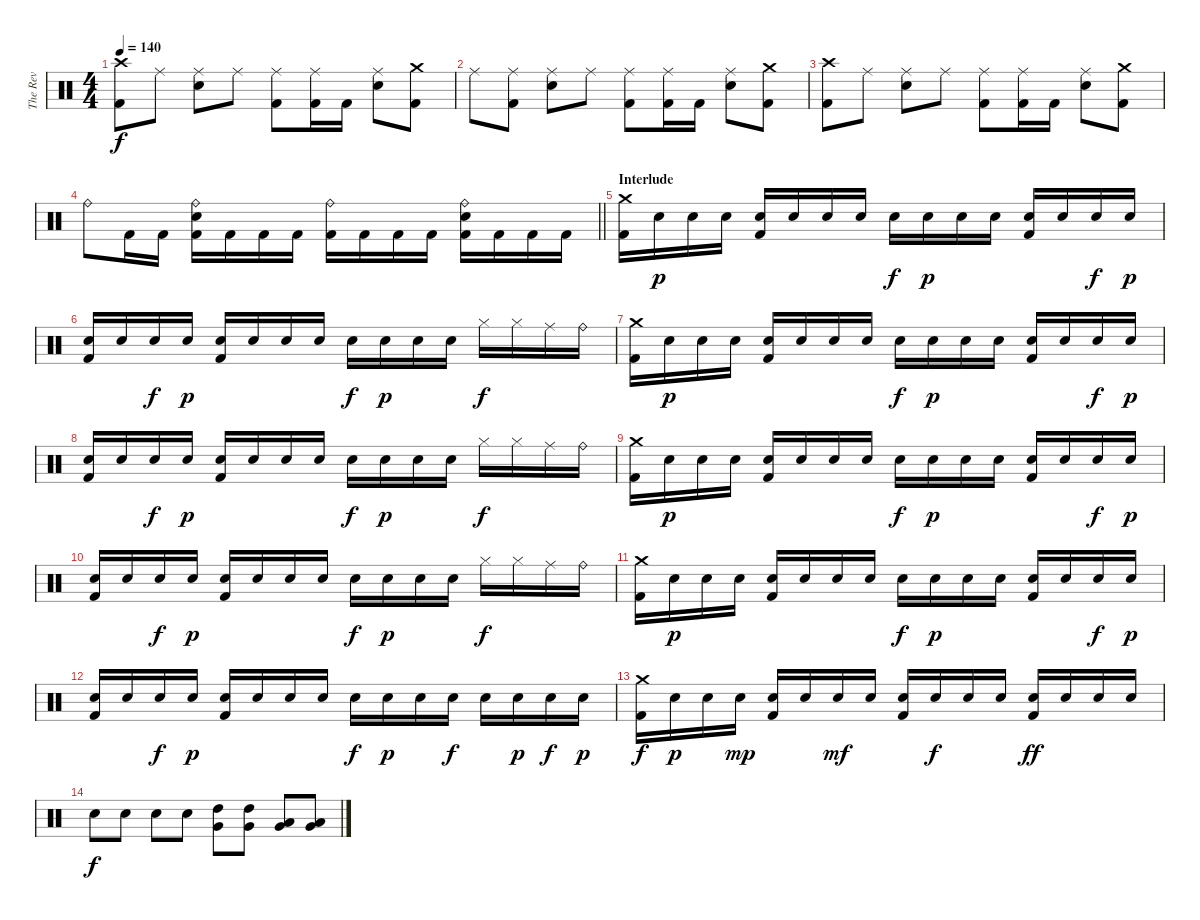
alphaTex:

\track ("The Rev" "The Rev") {instrument percussion}
\staff {score}
\articulation defaults
\ts (4 4)
\tempo 140
\clef neutral
\ks c
("Crash high (hit)" "Kick (hit) 2").8{dy f} "Ride (middle)".8 ("Ride (middle)" "Snare (hit) 2").8 "Ride (middle)".8 ("Ride (middle)" "Kick (hit) 2").8 ("Ride (middle)" "Kick (hit) 2").16 "Kick (hit) 2".16 ("Ride (middle)" "Snare (hit) 2").8 ("Crash medium (hit)" "Kick (hit) 2").8 |
"Ride (middle)".8 ("Ride (middle)" "Kick (hit) 2").8 ("Ride (middle)" "Snare (hit) 2").8 "Ride (middle)".8 ("Ride (middle)" "Kick (hit) 2").8 ("Ride (middle)" "Kick (hit) 2").16 "Kick (hit) 2".16 ("Ride (middle)" "Snare (hit) 2").8 ("Crash medium (hit)" "Kick (hit) 2").8 |
("Crash high (hit)" "Kick (hit) 2").8 "Ride (middle)".8 ("Ride (middle)" "Snare (hit) 2").8 "Ride (middle)".8 ("Ride (middle)" "Kick (hit) 2").8 ("Ride (middle)" "Kick (hit) 2").16 "Kick (hit) 2".16 ("Ride (middle)" "Snare (hit) 2").8 ("Crash medium (hit)" "Kick (hit) 2").8 |
\barLineRight lightlight "Ride (bell)".8 "Kick (hit) 2".16 "Kick (hit) 2".16
("Ride (bell)" "Snare (hit) 2" "Kick (hit) 2").16 "Kick (hit) 2".16 "Kick (hit) 2".16 "Kick (hit) 2".16 ("Ride (bell)" "Kick (hit) 2").16 "Kick (hit) 2".16 "Kick (hit) 2".16 "Kick (hit) 2".16 ("Ride (bell)" "Snare (hit) 2" "Kick (hit) 2").16 "Kick (hit) 2".16 "Kick (hit) 2".16 "Kick (hit) 2".16 |
\section ("" "Interlude")
("Crash medium (hit)" "Kick (hit) 2").16 "Snare (hit) 2".16{dy p} "Snare (hit) 2".16 "Snare (hit) 2".16 ("Snare (hit) 2" "Kick (hit) 2").16 "Snare (hit) 2".16 "Snare (hit) 2".16 "Snare (hit) 2".16 "Snare (hit) 2".16{dy f} "Snare (hit) 2".16{dy p} "Snare (hit) 2".16 "Snare (hit) 2".16 ("Snare (hit) 2" "Kick (hit) 2").16 "Snare (hit) 2".16 "Snare (hit) 2".16{dy f} "Snare (hit) 2".16{dy p} |
("Snare (hit) 2" "Kick (hit) 2").16 "Snare (hit) 2".16 "Snare (hit) 2".16{dy f} "Snare (hit) 2".16{dy p} ("Snare (hit) 2" "Kick (hit) 2").16 "Snare (hit) 2".16 "Snare (hit) 2".16 "Snare (hit) 2".16 "Snare (hit) 2".16{dy f} "Snare (hit) 2".16{dy p} "Snare (hit) 2".16 "Snare (hit) 2".16 "Hi-Hat (closed)".16{dy f} "Hi-Hat (closed)".16 "Ride (middle)".16 "Ride (bell)".16 |
("Crash medium (hit)" "Kick (hit) 2").16 "Snare (hit) 2".16{dy p} "Snare (hit) 2".16 "Snare (hit) 2".16 ("Snare (hit) 2" "Kick (hit) 2").16 "Snare (hit) 2".16 "Snare (hit) 2".16 "Snare (hit) 2".16 "Snare (hit) 2".16{dy f} "Snare (hit) 2".16{dy p} "Snare (hit) 2".16 "Snare (hit) 2".16 ("Snare (hit) 2" "Kick (hit) 2").16 "Snare (hit) 2".16 "Snare (hit) 2".16{dy f} "Snare (hit) 2".16{dy p} |
("Snare (hit) 2" "Kick (hit) 2").16 "Snare (hit) 2".16 "Snare (hit) 2".16{dy f} "Snare (hit) 2".16{dy p} ("Snare (hit) 2" "Kick (hit) 2").16 "Snare (hit) 2".16 "Snare (hit) 2".16 "Snare (hit) 2".16 "Snare (hit) 2".16{dy f} "Snare (hit) 2".16{dy p} "Snare (hit) 2".16 "Snare (hit) 2".16 "Hi-Hat (closed)".16{dy f} "Hi-Hat (closed)".16 "Ride (middle)".16 "Ride (bell)".16 |
("Crash medium (hit)" "Kick (hit) 2").16 "Snare (hit) 2".16{dy p} "Snare (hit) 2".16 "Snare (hit) 2".16 ("Snare (hit) 2" "Kick (hit) 2").16 "Snare (hit) 2".16 "Snare (hit) 2".16 "Snare (hit) 2".16 "Snare (hit) 2".16{dy f} "Snare (hit) 2".16{dy p} "Snare (hit) 2".16 "Snare (hit) 2".16 ("Snare (hit) 2" "Kick (hit) 2").16 "Snare (hit) 2".16 "Snare (hit) 2".16{dy f} "Snare (hit) 2".16{dy p} |
("Snare (hit) 2" "Kick (hit) 2").16 "Snare (hit) 2".16 "Snare (hit) 2".16{dy f} "Snare (hit) 2".16{dy p} ("Snare (hit) 2" "Kick (hit) 2").16 "Snare (hit) 2".16 "Snare (hit) 2".16 "Snare (hit) 2".16 "Snare (hit) 2".16{dy f} "Snare (hit) 2".16{dy p} "Snare (hit) 2".16 "Snare (hit) 2".16 "Hi-Hat (closed)".16{dy f} "Hi-Hat (closed)".16 "Ride (middle)".16 "Ride (bell)".16 |
("Crash medium (hit)" "Kick (hit) 2").16 "Snare (hit) 2".16{dy p} "Snare (hit) 2".16 "Snare (hit) 2".16 ("Snare (hit) 2" "Kick (hit) 2").16 "Snare (hit) 2".16 "Snare (hit) 2".16 "Snare (hit) 2".16 "Snare (hit) 2".16{dy f} "Snare (hit) 2".16{dy p} "Snare (hit) 2".16 "Snare (hit) 2".16 ("Snare (hit) 2" "Kick (hit) 2").16 "Snare (hit) 2".16 "Snare (hit) 2".16{dy f} "Snare (hit) 2".16{dy p} |
("Snare (hit) 2" "Kick (hit) 2").16 "Snare (hit) 2".16 "Snare (hit) 2".16{dy f} "Snare (hit) 2".16{dy p} ("Snare (hit) 2" "Kick (hit) 2").16 "Snare (hit) 2".16 "Snare (hit) 2".16 "Snare (hit) 2".16 "Snare (hit) 2".16{dy f} "Snare (hit) 2".16{dy p} "Snare (hit) 2".16 "Snare (hit) 2".16{dy f} "Snare (hit) 2".16 "Snare (hit) 2".16{dy p} "Snare (hit) 2".16{dy f} "Snare (hit) 2".16{dy p} |
("Crash medium (hit)" "Kick (hit) 2").16{dy f} "Snare (hit) 2".16{dy p} "Snare (hit) 2".16 "Snare (hit) 2".16{dy mp} ("Snare (hit) 2" "Kick (hit) 2").16 "Snare (hit) 2".16 "Snare (hit) 2".16{dy mf} "Snare (hit) 2".16 ("Snare (hit) 2" "Kick (hit) 2").16 "Snare (hit) 2".16{dy f} "Snare (hit) 2".16 "Snare (hit) 2".16 ("Snare (hit) 2" "Kick (hit) 2").16{dy ff} "Snare (hit) 2".16 "Snare (hit) 2".16 "Snare (hit) 2".16 |
"Snare (hit) 2".8{dy f} "Snare (hit) 2".8 "Snare (hit) 2".8 "Snare (hit) 2".8 ("High Tom (hit)" "Very Low Tom (hit)").8 ("High Tom (hit)" "Very Low Tom (hit)").8 ("Low Tom (hit)" "Very Low Tom (hit)").8 ("Low Tom (hit)" "Very Low Tom (hit)").8
